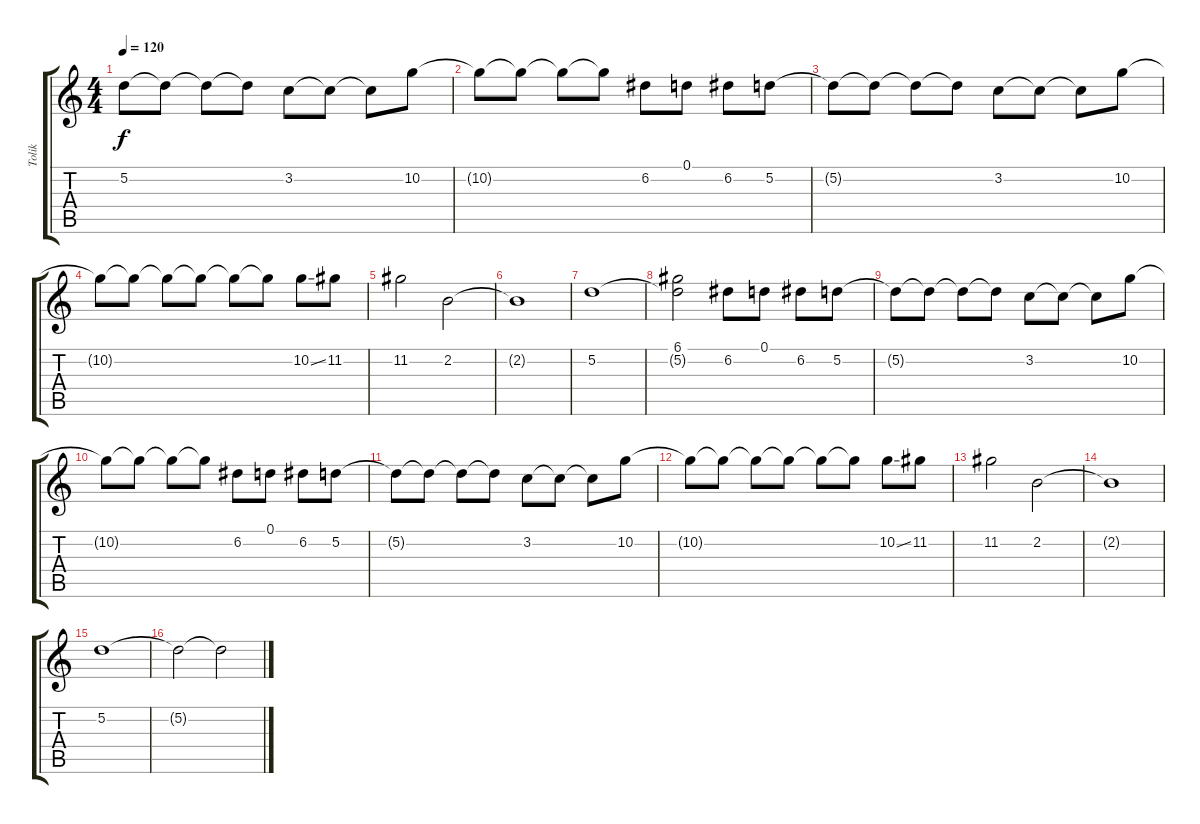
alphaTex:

\track ("Tolik" "Tolik") {instrument distortionguitar}
\staff {score tabs}
\tuning (D4 A3 F3 C3 G2 C2) {hide}
\ts (4 4)
\tempo 120
\clef g2
\ks c
5.2{t}.8{dy f} 5.2{t}.8 5.2{t}.8 5.2{t}.8 3.2.8 3.2{t}.8 3.2{t}.8 10.2.8 |
10.2{t}.8 10.2{t}.8 10.2{t}.8 10.2{t}.8 6.2.8 0.1.8 6.2.8 5.2.8 |
5.2{t}.8 5.2{t}.8 5.2{t}.8 5.2{t}.8 3.2.8 3.2{t}.8 3.2{t}.8 10.2.8 |
10.2{t}.8 10.2{t}.8 10.2{t}.8 10.2{t}.8 10.2{t}.8 10.2{t}.8 10.2{ss}.8 11.2.8 |
11.2.2 2.2.2 |
2.2{t}.1 |
5.2.1 |
(6.1 5.2{t}).2 6.2.8 0.1.8 6.2.8 5.2.8 |
5.2{t}.8 5.2{t}.8 5.2{t}.8 5.2{t}.8 3.2.8 3.2{t}.8 3.2{t}.8 10.2.8 |
10.2{t}.8 10.2{t}.8 10.2{t}.8 10.2{t}.8 6.2.8 0.1.8 6.2.8 5.2.8 |
5.2{t}.8 5.2{t}.8 5.2{t}.8 5.2{t}.8 3.2.8 3.2{t}.8 3.2{t}.8 10.2.8 |
10.2{t}.8 10.2{t}.8 10.2{t}.8 10.2{t}.8 10.2{t}.8 10.2{t}.8 10.2{ss}.8 11.2.8 |
11.2.2 2.2.2 |
2.2{t}.1 |
5.2.1 |
5.2{t}.2 5.2{t}.2
